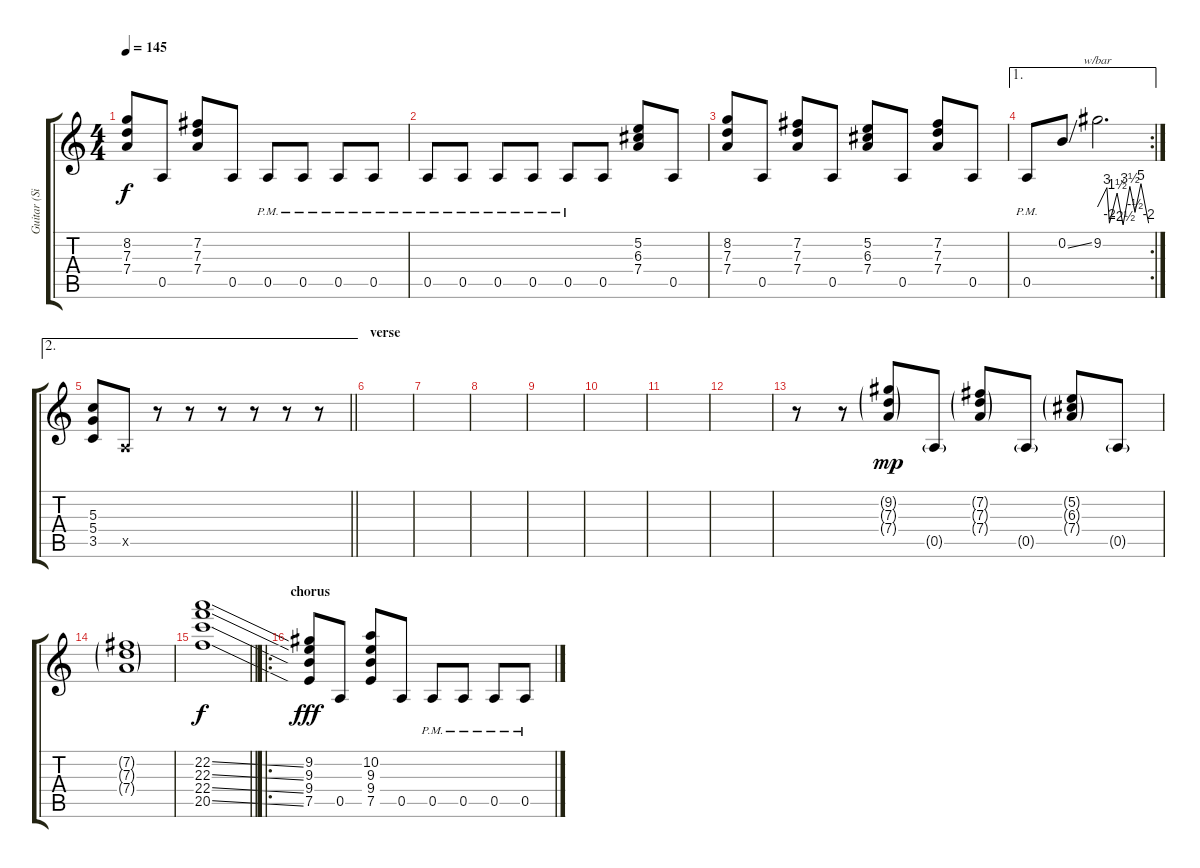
\track ("Guitar (Sim)" "Guitar (Si") {instrument overdrivenguitar}
\staff {score tabs}
\tuning (E4 B3 G3 D3 A2 E2) {hide}
\ts (4 4)
\tempo 145
\clef g2
\ks c
(8.2 7.3 7.4).8{dy f} 0.5.8 (7.2 7.3 7.4).8 0.5.8 0.5{pm}.8 0.5{pm}.8 0.5{pm}.8 0.5{pm}.8 |
0.5{pm}.8 0.5{pm}.8 0.5{pm}.8 0.5{pm}.8 0.5{pm}.8 0.5.8 (5.2 6.3 7.4).8 0.5.8 |
(8.2 7.3 7.4).8 0.5.8 (7.2 7.3 7.4).8 0.5.8 (5.2 6.3 7.4).8 0.5.8 (7.2 7.3 7.4).8 0.5.8 |
\ae 1
\rc 2
0.5{pm}.8 0.2{ss}.8 9.2.2{d tbe (custom default 0 0 11 12 14 -8 23 6 30 -10 38 14 44 -2 51 20 60 -8)} |
\ae 2
\barLineRight lightlight
(5.3 5.4 3.5).8 0.5{x}.8 r.8 r.8 r.8 r.8 r.8 r.8 |
\section ("" "verse")
|
|
|
|
|
|
|
r.8 r.8 (9.2{g} 7.3{g} 7.4{g}).8{dy mp} 0.5{g}.8 (7.2{g} 7.3{g} 7.4{g}).8 0.5{g}.8 (5.2{g} 6.3{g} 7.4{g}).8 0.5{g}.8 |
(7.2{g} 7.3{g} 7.4{g}).1 |
\barLineRight lightlight
(22.2{ss} 22.3{ss} 22.4{ss} 20.5{ss}).1{dy f} |
\ro
\section ("" "chorus")
(9.2 9.3 9.4 7.5).8{dy fff} 0.5.8 (10.2 9.3 9.4 7.5).8 0.5.8 0.5{pm}.8 0.5{pm}.8 0.5{pm}.8 0.5{pm}.8
